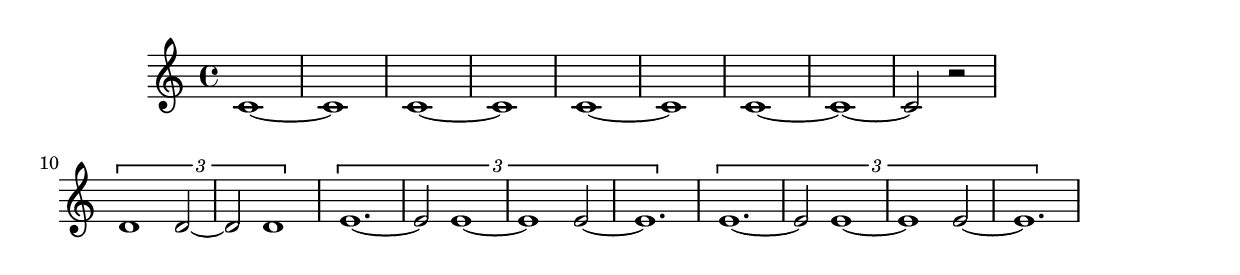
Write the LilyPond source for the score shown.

\version "2.19.0"

\header{
texidoc="

If the @code{Note_heads_engraver} is replaced by the @code{Completion_heads_engraver},
long notes, longer than @code{measureLength}, are split into un-scaled notes,
even if the original note used a scale-factor.
@code{completionFactor} controls this behavior."
}

\layout { ragged-right= ##t }


\new Voice \with {
    \remove "Note_heads_engraver"
    \consists "Completion_heads_engraver"
} \relative c'{

  c\breve |
  c1*2 |
  c2*4 |
  c8*20 r2 \break
  \tuplet 3/2 { d1 d d }
  % \breve*2/3 is longer than a measure, but we want a tuplet, not repeats.
  \set completionFactor = ##f
  \tuplet 3/2 { e\breve e e }
  \set completionFactor = #2/3
  \tuplet 3/2 { e\breve e e }
}
